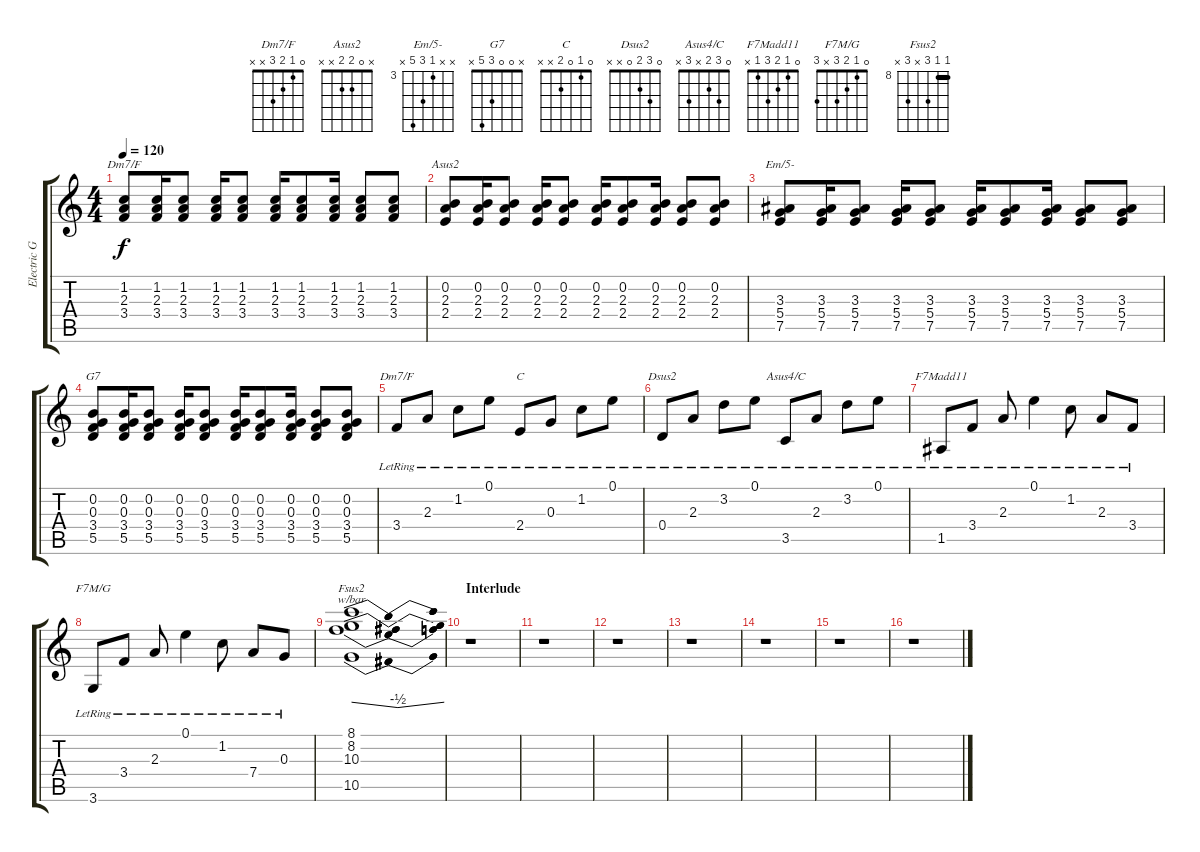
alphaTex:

\track ("Electric Guitar (rhythm)" "Electric G") {instrument distortionguitar}
\staff {score tabs}
\tuning (E4 B3 G3 D3 A2 E2) {hide}
\chord ("Dm7/F" x 1 2 3 x x)
\chord ("Asus2" x 0 2 2 x x)
\chord ("Em/5-" x x 3 5 7 x) {firstfret 3}
\chord ("G7" x 0 0 3 5 x)
\chord ("Dm7/F" 0 1 2 3 x x)
\chord ("C" 0 1 0 2 x x)
\chord ("Dsus2" 0 3 2 0 x x)
\chord ("Asus4/C" 0 3 2 x 3 x)
\chord ("F7Madd11" 0 1 2 3 1 x)
\chord ("F7M/G" 0 1 2 3 x 3)
\chord ("Fsus2" 8 8 10 x 10 x) {firstfret 8 barre 8}
\ts (4 4)
\tempo 120
\clef g2
\ks c
(1.2 2.3 3.4).8{ch "Dm7/F" dy f volume 10 instrument electricguitarmuted} (1.2 2.3 3.4).16 (1.2 2.3 3.4).8 (1.2 2.3 3.4).16 (1.2 2.3 3.4).8 (1.2 2.3 3.4).16 (1.2 2.3 3.4).8 (1.2 2.3 3.4).16 (1.2 2.3 3.4).8 (1.2 2.3 3.4).8 |
(0.2 2.3 2.4).8{ch "Asus2"} (0.2 2.3 2.4).16 (0.2 2.3 2.4).8 (0.2 2.3 2.4).16 (0.2 2.3 2.4).8 (0.2 2.3 2.4).16 (0.2 2.3 2.4).8 (0.2 2.3 2.4).16 (0.2 2.3 2.4).8 (0.2 2.3 2.4).8 |
(3.3 5.4 7.5).8{ch "Em/5-"} (3.3 5.4 7.5).16 (3.3 5.4 7.5).8 (3.3 5.4 7.5).16 (3.3 5.4 7.5).8 (3.3 5.4 7.5).16 (3.3 5.4 7.5).8 (3.3 5.4 7.5).16 (3.3 5.4 7.5).8 (3.3 5.4 7.5).8 |
(0.2 0.3 3.4 5.5).8{ch "G7"} (0.2 0.3 3.4 5.5).16 (0.2 0.3 3.4 5.5).8 (0.2 0.3 3.4 5.5).16 (0.2 0.3 3.4 5.5).8 (0.2 0.3 3.4 5.5).16 (0.2 0.3 3.4 5.5).8 (0.2 0.3 3.4 5.5).16 (0.2 0.3 3.4 5.5).8 (0.2 0.3 3.4 5.5).8 |
3.4{lr}.8{ch "Dm7/F" instrument electricguitarclean} 2.3{lr}.8 1.2{lr}.8 0.1{lr}.8 2.4{lr}.8{ch "C"} 0.3{lr}.8 1.2{lr}.8 0.1{lr}.8 |
0.4{lr}.8{ch "Dsus2"} 2.3{lr}.8 3.2{lr}.8 0.1{lr}.8 3.5{lr}.8{ch "Asus4/C"} 2.3{lr}.8 3.2{lr}.8 0.1{lr}.8 |
1.5{lr}.8{ch "F7Madd11"} 3.4{lr}.8 2.3{lr}.8 0.1{lr}.4 1.2{lr}.8 2.3{lr}.8 3.4{lr}.8 |
3.6{lr}.8{ch "F7M/G"} 3.4{lr}.8 2.3{lr}.8 0.1{lr}.4 1.2{lr}.8 7.4{lr}.8 0.3{lr}.8 |
(8.1 8.2 10.3 10.5).1{tbe (dip default 0 0 30 -2 60 0) ch "Fsus2"} |
\section ("" "Interlude")
r.1 |
r.1 |
r.1 |
r.1 |
r.1 |
r.1 |
r.1
